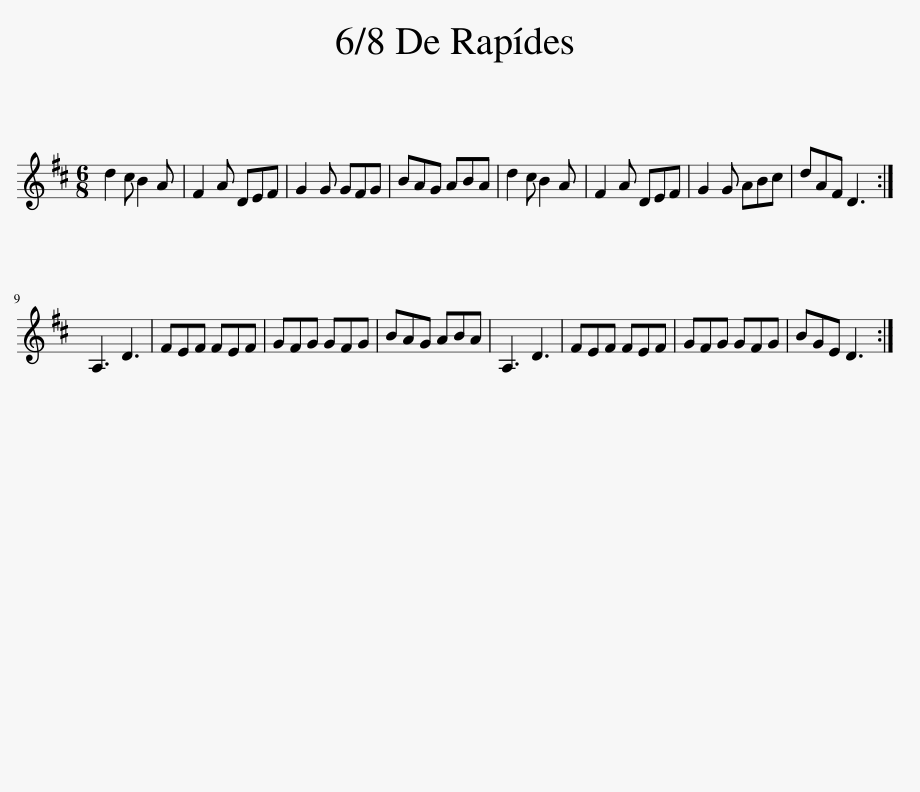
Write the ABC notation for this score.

X:1
L:1/8
M:6/8
I:linebreak $
K:D
V:1 treble
V:1
 d2 c B2 A | F2 A DEF | G2 G GFG | BAG ABA | d2 c B2 A | %5
 F2 A DEF | G2 G ABc | dAF D3 :|$ A,3 D3 | FEF FEF | %10
 GFG GFG | BAG ABA | A,3 D3 | FEF FEF | GFG GFG | %15
 BGE D3 :| %16
